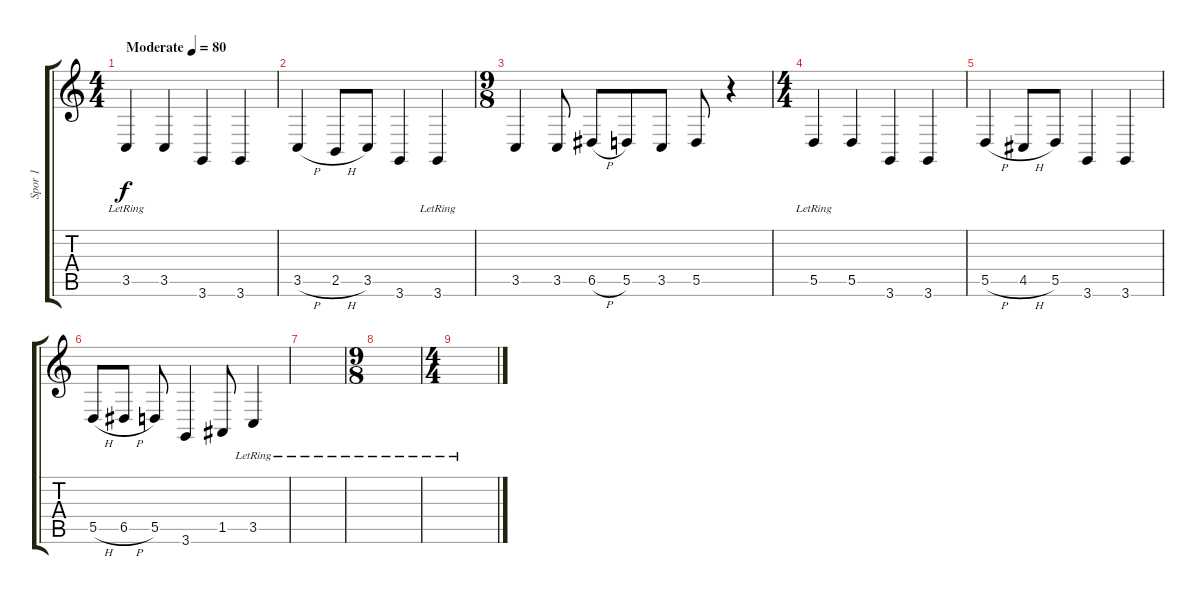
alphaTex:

\track ("Spor 1" "Spor 1") {instrument clavinet}
\staff {score tabs}
\tuning (E4 B3 G3 D3 A2 E2) {hide}
\ts (4 4)
\tempo (80 "Moderate")
\clef g2
\ks c
3.5{lr}.4{dy f instrument clavinet} 3.5.4 3.6.4 3.6.4 |
3.5{h}.4 2.5{h}.8 3.5.8 3.6.4 3.6{lr}.4 |
\ts (9 8)
3.5.4 3.5.8 6.5{h}.8 5.5.8 3.5.8 5.5.8 r.4 |
\ts (4 4)
5.5{lr}.4 5.5.4 3.6.4 3.6.4 |
5.5{h}.4 4.5{h}.8 5.5.8 3.6.4 3.6.4 |
5.5{h}.8 6.5{h}.8 5.5.8 3.6.4 1.5.8 3.5{lr}.4 |
|
\ts (9 8)
|
\ts (4 4)
